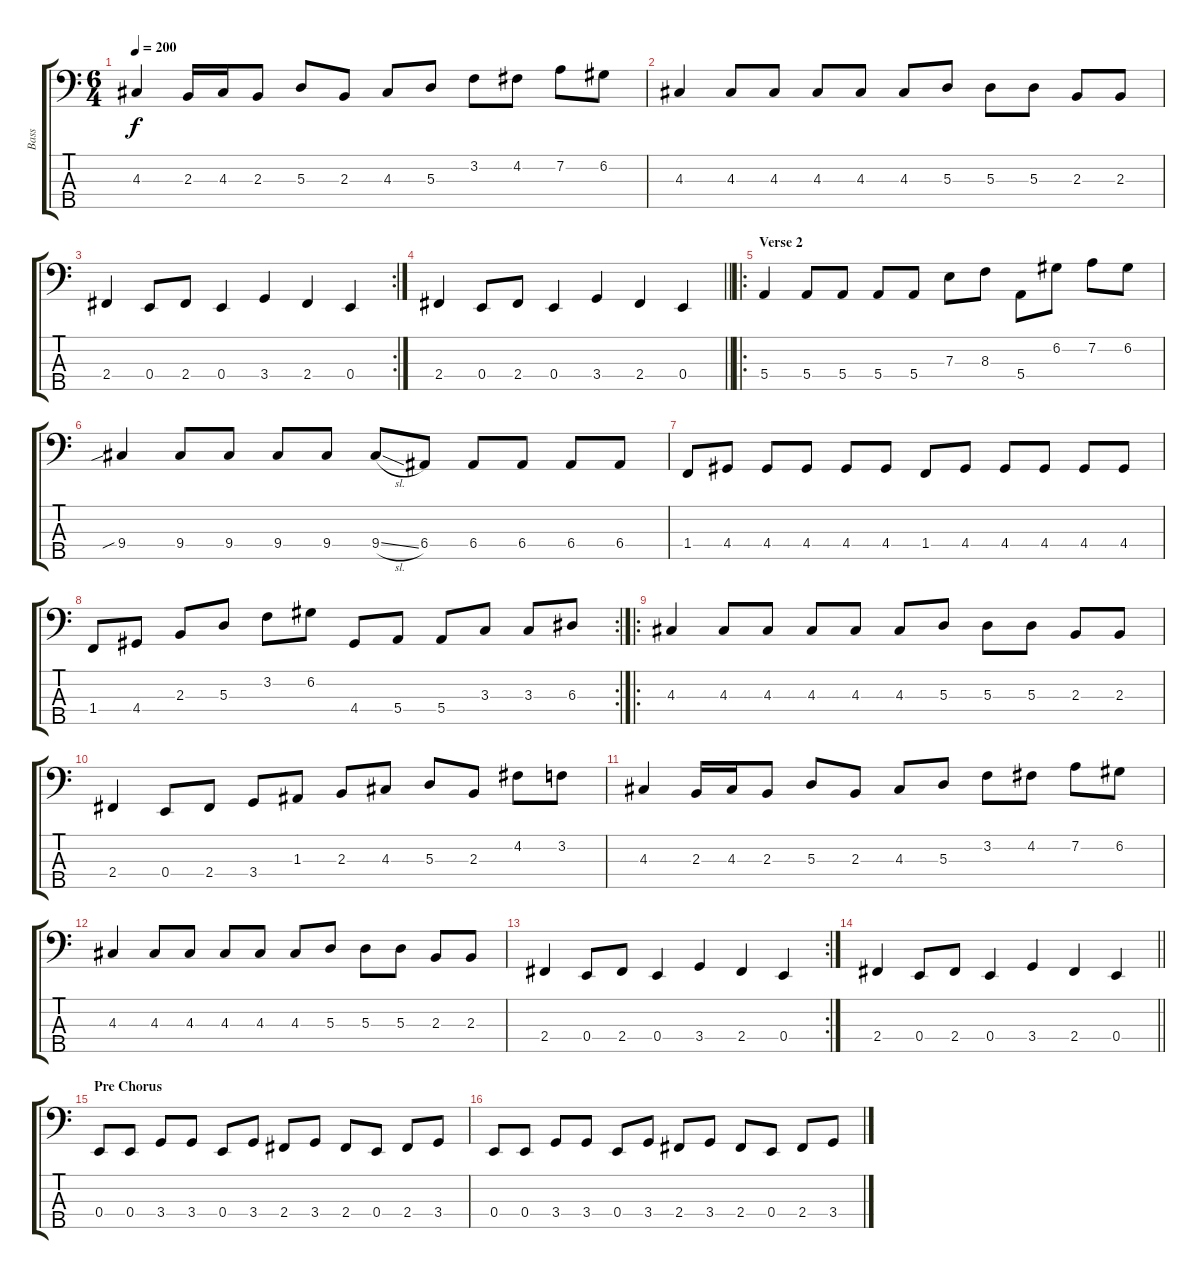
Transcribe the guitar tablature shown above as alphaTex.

\track ("Bass" "Bass") {instrument electricbassfinger}
\staff {score tabs}
\tuning (G2 D2 A1 E1 B0) {hide}
\ts (6 4)
\tempo 200
\clef f4
\ks c
4.3.4{dy f} 2.3.16 4.3.16 2.3.8 5.3.8 2.3.8 4.3.8 5.3.8 3.2.8 4.2.8 7.2.8 6.2.8 |
4.3.4 4.3.8 4.3.8 4.3.8 4.3.8 4.3.8 5.3.8 5.3.8 5.3.8 2.3.8 2.3.8 |
\rc 2
2.4.4 0.4.8 2.4.8 0.4.4 3.4.4 2.4.4 0.4.4 |
\barLineRight lightlight
2.4.4 0.4.8 2.4.8 0.4.4 3.4.4 2.4.4 0.4.4 |
\ro
\section ("" "Verse 2")
5.4.4 5.4.8 5.4.8 5.4.8 5.4.8 7.3.8 8.3.8 5.4.8 6.2.8 7.2.8 6.2.8 |
9.4{sib}.4 9.4.8 9.4.8 9.4.8 9.4.8 9.4{sl}.8 6.4.8 6.4.8 6.4.8 6.4.8 6.4.8 |
1.4.8 4.4.8 4.4.8 4.4.8 4.4.8 4.4.8 1.4.8 4.4.8 4.4.8 4.4.8 4.4.8 4.4.8 |
\rc 2
1.4.8 4.4.8 2.3.8 5.3.8 3.2.8 6.2.8 4.4.8 5.4.8 5.4.8 3.3.8 3.3.8 6.3.8 |
\ro
4.3.4 4.3.8 4.3.8 4.3.8 4.3.8 4.3.8 5.3.8 5.3.8 5.3.8 2.3.8 2.3.8 |
2.4.4 0.4.8 2.4.8 3.4.8 1.3.8 2.3.8 4.3.8 5.3.8 2.3.8 4.2.8 3.2.8 |
4.3.4 2.3.16 4.3.16 2.3.8 5.3.8 2.3.8 4.3.8 5.3.8 3.2.8 4.2.8 7.2.8 6.2.8 |
4.3.4 4.3.8 4.3.8 4.3.8 4.3.8 4.3.8 5.3.8 5.3.8 5.3.8 2.3.8 2.3.8 |
\rc 2
2.4.4 0.4.8 2.4.8 0.4.4 3.4.4 2.4.4 0.4.4 |
\barLineRight lightlight
2.4.4 0.4.8 2.4.8 0.4.4 3.4.4 2.4.4 0.4.4 |
\section ("" "Pre Chorus")
0.4.8 0.4.8 3.4.8 3.4.8 0.4.8 3.4.8 2.4.8 3.4.8 2.4.8 0.4.8 2.4.8 3.4.8 |
0.4.8 0.4.8 3.4.8 3.4.8 0.4.8 3.4.8 2.4.8 3.4.8 2.4.8 0.4.8 2.4.8 3.4.8
